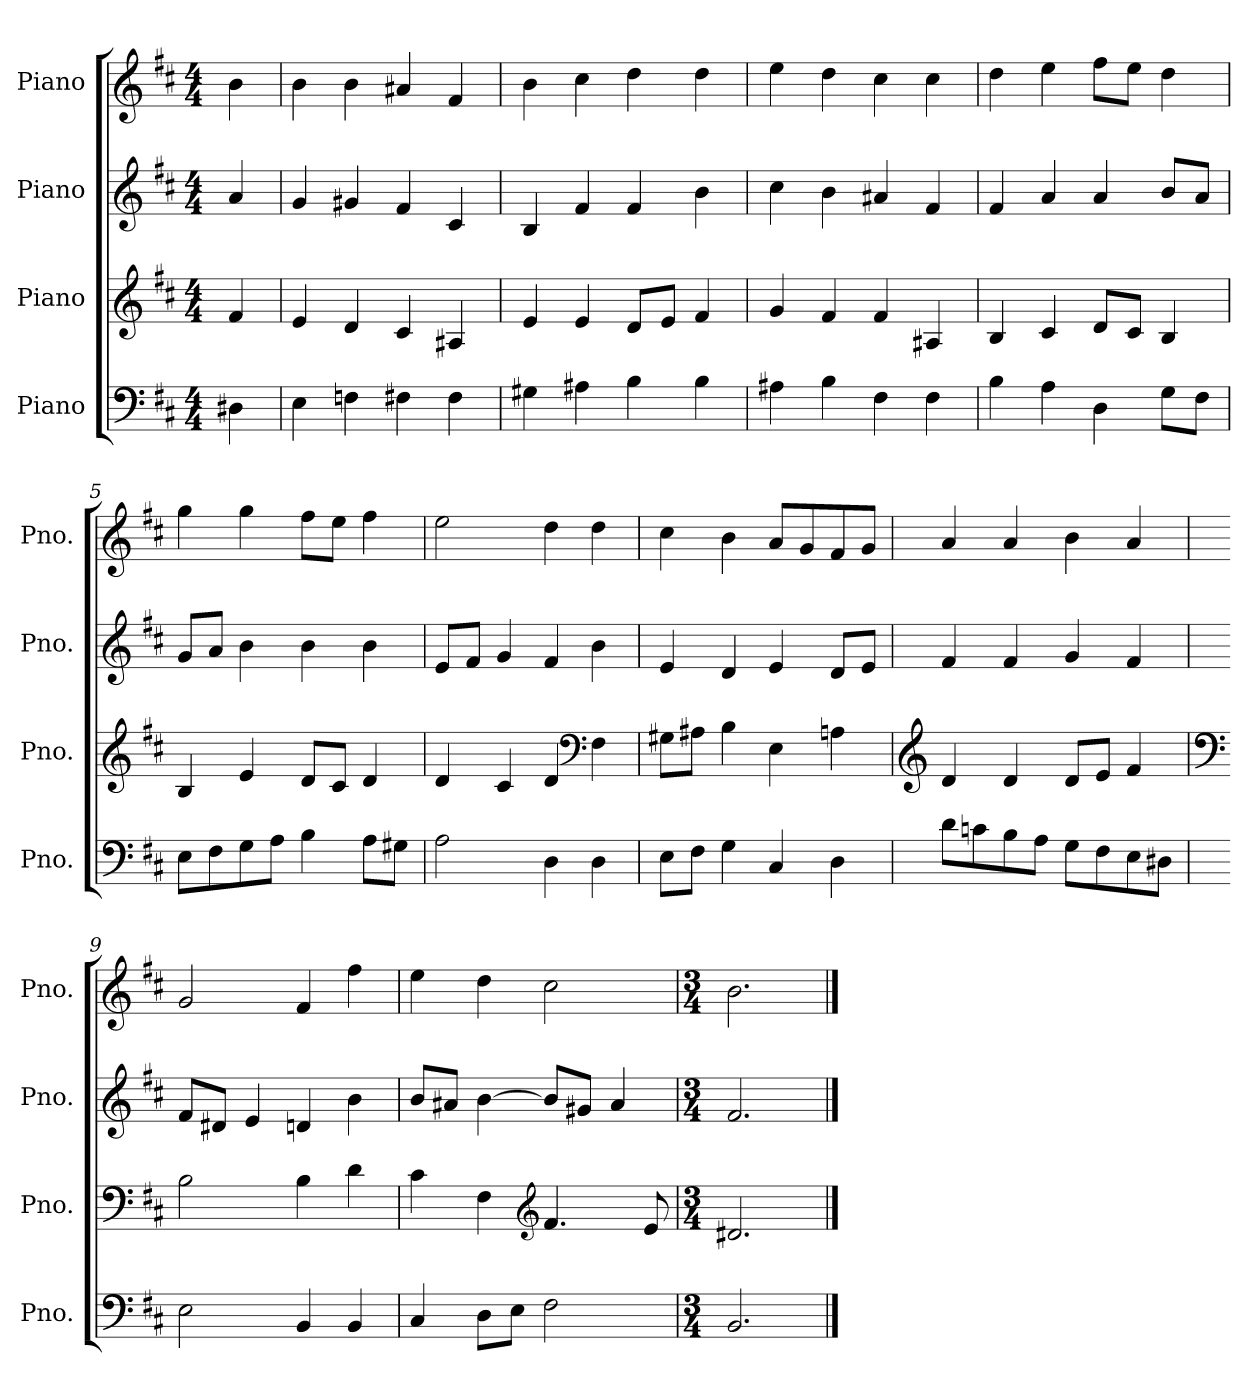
**kern	**kern	**kern	**kern
*part4	*part3	*part2	*part1
*staff4	*staff3	*staff2	*staff1
*I"Piano	*I"Piano	*I"Piano	*I"Piano
*I'Pno.	*I'Pno.	*I'Pno.	*I'Pno.
*clefF4	*clefG2	*clefG2	*clefG2
*k[f#c#]	*k[f#c#]	*k[f#c#]	*k[f#c#]
*M4/4	*M4/4	*M4/4	*M4/4
*MM120	*MM120	*MM120	*MM120
=	=	=	=
4D#X\	4f#/	4a/	4b\
=1	=1	=1	=1
4E\	4e/	4g/	4b\
4Fn\	4d/	4g#X/	4b\
4F#X\	4c#/	4f#/	4a#X/
4F#\	4A#X/	4c#/	4f#/
=2	=2	=2	=2
4G#X\	4e/	4B/	4b\
4A#X\	4e/	4f#/	4cc#\
4B\	8d/L	4f#/	4dd\
.	8e/J	.	.
4B\	4f#/	4b\	4dd\
=3	=3	=3	=3
4A#X\	4g/	4cc#\	4ee\
4B\	4f#/	4b\	4dd\
4F#\	4f#/	4a#X/	4cc#\
4F#\	4A#X/	4f#/	4cc#\
=4	=4	=4	=4
4B\	4B/	4f#/	4dd\
4A\	4c#/	4a/	4ee\
4D\	8d/L	4a/	8ff#\L
.	8c#/J	.	8ee\J
8G\L	4B/	8b/L	4dd\
8F#\J	.	8a/J	.
=5	=5	=5	=5
8E\L	4B/	8g/L	4gg\
8F#\	.	8a/J	.
8G\	4e/	4b\	4gg\
8A\J	.	.	.
4B\	8d/L	4b\	8ff#\L
.	8c#/J	.	8ee\J
8A\L	4d/	4b\	4ff#\
8G#X\J	.	.	.
!!LO:LB:g=z
=6	=6	=6	=6
2A\	4d/	8e/L	2ee\
.	.	8f#/J	.
.	4c#/	4g/	.
4D\	4d/	4f#/	4dd\
*	*clefF4	*	*
4D\	4F#\	4b\	4dd\
=7	=7	=7	=7
8E\L	8G#X\L	4e/	4cc#\
8F#\J	8A#X\J	.	.
4G\	4B\	4d/	4b\
4C#/	4E\	4e/	8a/L
.	.	.	8g/
4D\	4An\	8d/L	8f#/
.	.	8e/J	8g/J
=8	=8	=8	=8
*	*clefG2	*	*
8d\L	4d/	4f#/	4a/
8cn\	.	.	.
8B\	4d/	4f#/	4a/
8A\J	.	.	.
8G\L	8d/L	4g/	4b\
8F#\	8e/J	.	.
8E\	4f#/	4f#/	4a/
8D#X\J	.	.	.
=9	=9	=9	=9
*	*clefF4	*	*
2E\	2B\	8f#/L	2g/
.	.	8d#X/J	.
.	.	4e/	.
4BB/	4B\	4dn/	4f#/
4BB/	4d\	4b\	4ff#\
!!LO:LB:g=z
=10	=10	=10	=10
4C#/	4c#\	8b/L	4ee\
.	.	8a#X/J	.
8D\L	4F#\	[4b\	4dd\
8E\J	.	.	.
*	*clefG2	*	*
2F#\	4.f#/	8b/L]	2cc#\
.	.	8g#X/J	.
.	.	4a#/	.
.	8e/	.	.
=11	=11	=11	=11
*M3/4	*M3/4	*M3/4	*M3/4
2.BB/	2.d#X/	2.f#/	2.b\
==	==	==	==
*-	*-	*-	*-
